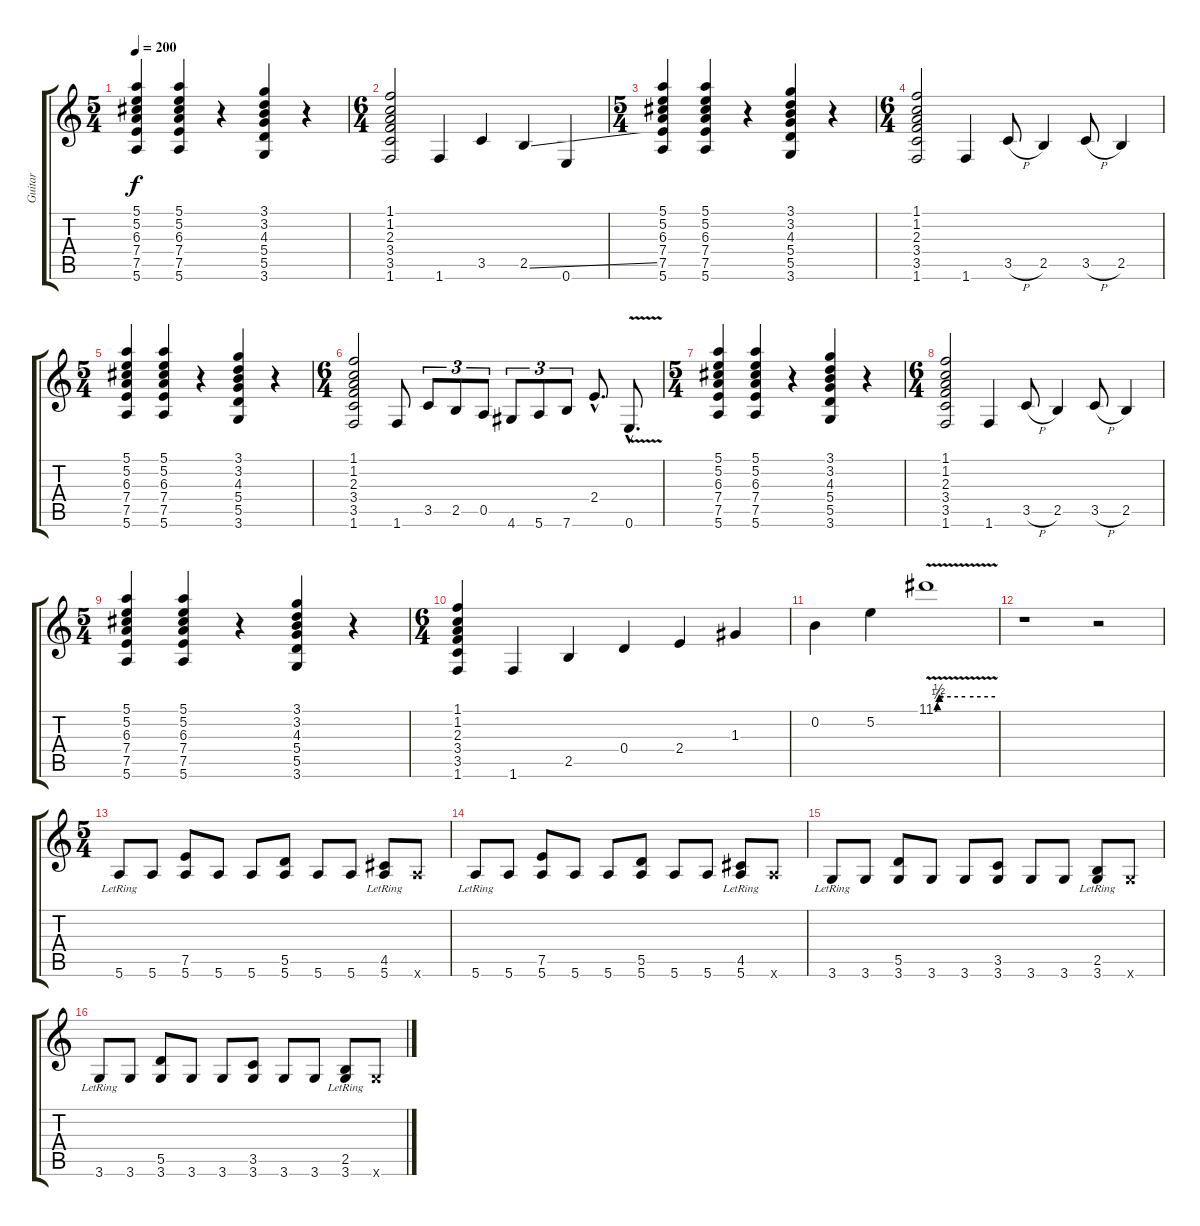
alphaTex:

\track ("Guitar" "Guitar") {instrument acousticguitarsteel}
\staff {score tabs}
\tuning (E4 B3 G3 D3 A2 E2) {hide}
\ts (5 4)
\tempo 200
\clef g2
\ks c
(5.1 5.2 6.3 7.4 7.5 5.6).4{dy f} (5.1 5.2 6.3 7.4 7.5 5.6).4 r.4 (3.1 3.2 4.3 5.4 5.5 3.6).4 r.4 |
\ts (6 4)
(1.1 1.2 2.3 3.4 3.5 1.6).2 1.6.4 3.5.4 2.5{ss}.4 0.6.4 |
\ts (5 4)
(5.1 5.2 6.3 7.4 7.5 5.6).4 (5.1 5.2 6.3 7.4 7.5 5.6).4 r.4 (3.1 3.2 4.3 5.4 5.5 3.6).4 r.4 |
\ts (6 4)
(1.1 1.2 2.3 3.4 3.5 1.6).2 1.6.4 3.5{h}.8 2.5.4 3.5{h}.8 2.5.4 |
\ts (5 4)
(5.1 5.2 6.3 7.4 7.5 5.6).4 (5.1 5.2 6.3 7.4 7.5 5.6).4 r.4 (3.1 3.2 4.3 5.4 5.5 3.6).4 r.4 |
\ts (6 4)
(1.1 1.2 2.3 3.4 3.5 1.6).2 1.6.8 3.5.8{tu (3 2)} 2.5.8{tu (3 2)} 0.5.8{tu (3 2)} 4.6.8{tu (3 2)} 5.6.8{tu (3 2)} 7.6.8{tu (3 2)} 2.4{hac}.8{d} 0.6{v hac}.8{d} |
\ts (5 4)
(5.1 5.2 6.3 7.4 7.5 5.6).4 (5.1 5.2 6.3 7.4 7.5 5.6).4 r.4 (3.1 3.2 4.3 5.4 5.5 3.6).4 r.4 |
\ts (6 4)
(1.1 1.2 2.3 3.4 3.5 1.6).2 1.6.4 3.5{h}.8 2.5.4 3.5{h}.8 2.5.4 |
\ts (5 4)
(5.1 5.2 6.3 7.4 7.5 5.6).4 (5.1 5.2 6.3 7.4 7.5 5.6).4 r.4 (3.1 3.2 4.3 5.4 5.5 3.6).4 r.4 |
\ts (6 4)
(1.1 1.2 2.3 3.4 3.5 1.6).4 1.6.4 2.5.4 0.4.4 2.4.4 1.3.4 |
0.2.4 5.2.4 11.1{be (custom 0 0 2 1 4 2 30 2 60 2) v}.1 |
r.1 r.2 |
\ts (5 4)
5.6{lr}.8 5.6.8 (7.5 5.6).8 5.6.8 5.6.8 (5.5 5.6).8 5.6.8 5.6.8 (4.5{lr} 5.6).8 5.6{x}.8 |
5.6{lr}.8 5.6.8 (7.5 5.6).8 5.6.8 5.6.8 (5.5 5.6).8 5.6.8 5.6.8 (4.5{lr} 5.6).8 5.6{x}.8 |
3.6{lr}.8 3.6.8 (5.5 3.6).8 3.6.8 3.6.8 (3.5 3.6).8 3.6.8 3.6.8 (2.5{lr} 3.6).8 3.6{x}.8 |
3.6{lr}.8 3.6.8 (5.5 3.6).8 3.6.8 3.6.8 (3.5 3.6).8 3.6.8 3.6.8 (2.5{lr} 3.6).8 3.6{x}.8
